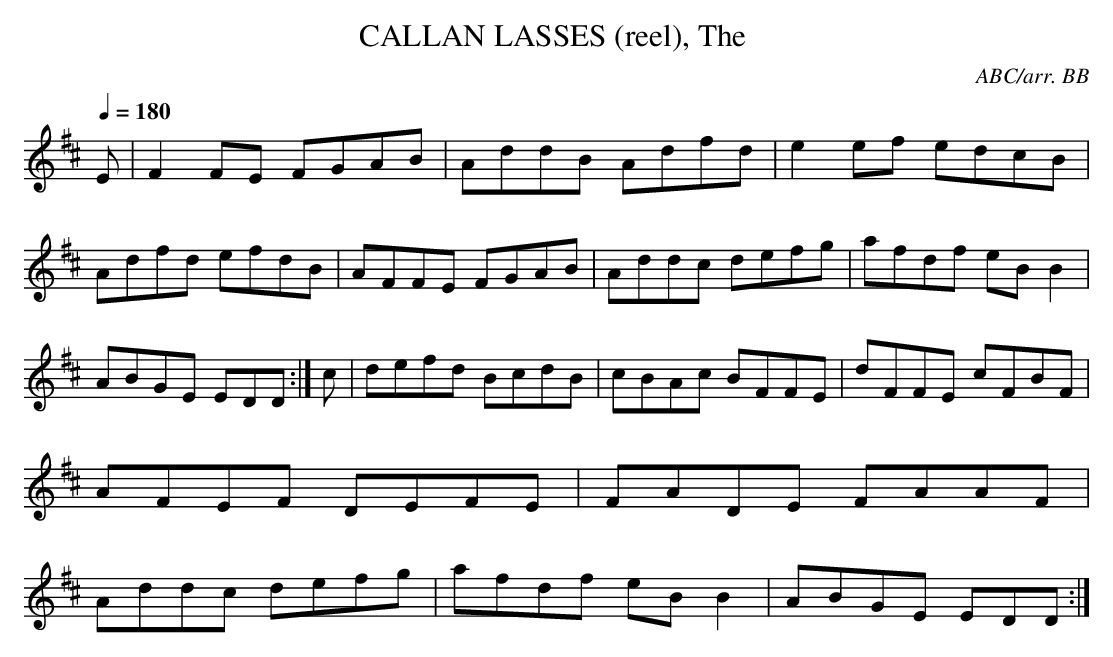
X:1
T:CALLAN LASSES (reel), The \
C:ABC/arr. BB\
Q:1/4=180\
M:4/4\
L:1/8\
K:D\
E|F2FE FGAB|AddB Adfd|e2ef edcB|Adfd efdB|\
AFFE FGAB|Addc defg|afdf eBB2|ABGE EDD :|\
c|defd BcdB|cBAc BFFE|dFFE cFBF|AFEF DEFE|\
FADE FAAF|Addc defg|afdf eBB2|ABGE EDD :|\
\
\
